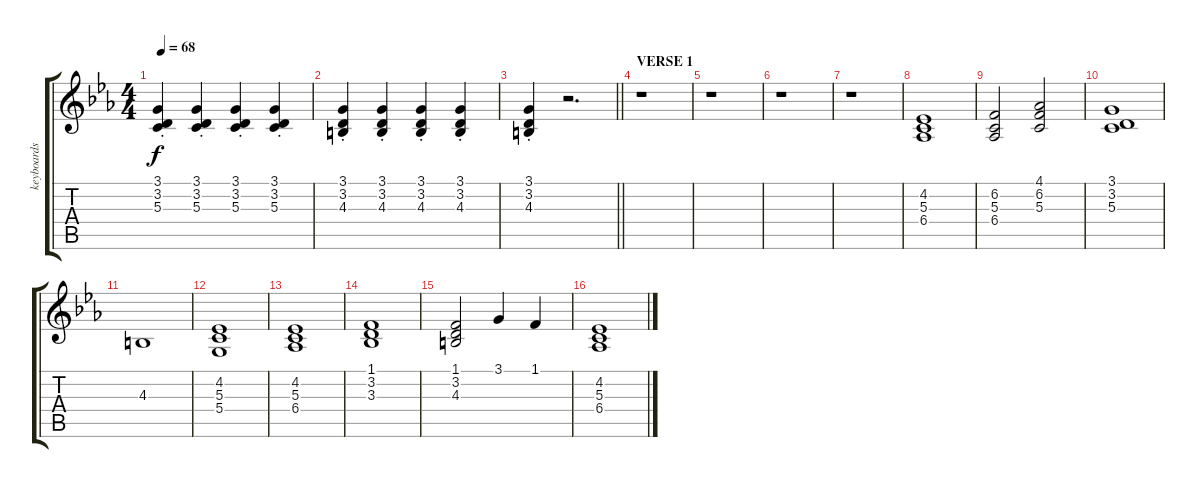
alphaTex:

\track ("keyboards" "keyboards") {instrument stringensemble2}
\staff {score tabs}
\tuning (E4 B3 G3 D3 A2 E2) {hide}
\ts (4 4)
\tempo 68
\clef g2
\ks cminor
(3.1{st} 3.2{st} 5.3{st}).4{dy f} (3.1{st} 3.2{st} 5.3{st}).4 (3.1{st} 3.2{st} 5.3{st}).4 (3.1{st} 3.2{st} 5.3{st}).4 |
(3.1{st} 3.2{st} 4.3{st}).4 (3.1{st} 3.2{st} 4.3{st}).4 (3.1{st} 3.2{st} 4.3{st}).4 (3.1{st} 3.2{st} 4.3{st}).4 |
\barLineRight lightlight
(3.1{st} 3.2{st} 4.3{st}).4 r.2{d} |
\section ("" "VERSE 1")
r.1 |
r.1 |
r.1 |
r.1 |
(4.2 5.3 6.4).1 |
(6.2 5.3 6.4).2 (4.1 6.2 5.3).2 |
(3.1 3.2 5.3).1 |
4.3.1 |
(4.2 5.3 5.4).1 |
(4.2 5.3 6.4).1 |
(1.1 3.2 3.3).1 |
(1.1 3.2 4.3).2 3.1.4 1.1.4 |
(4.2 5.3 6.4).1
